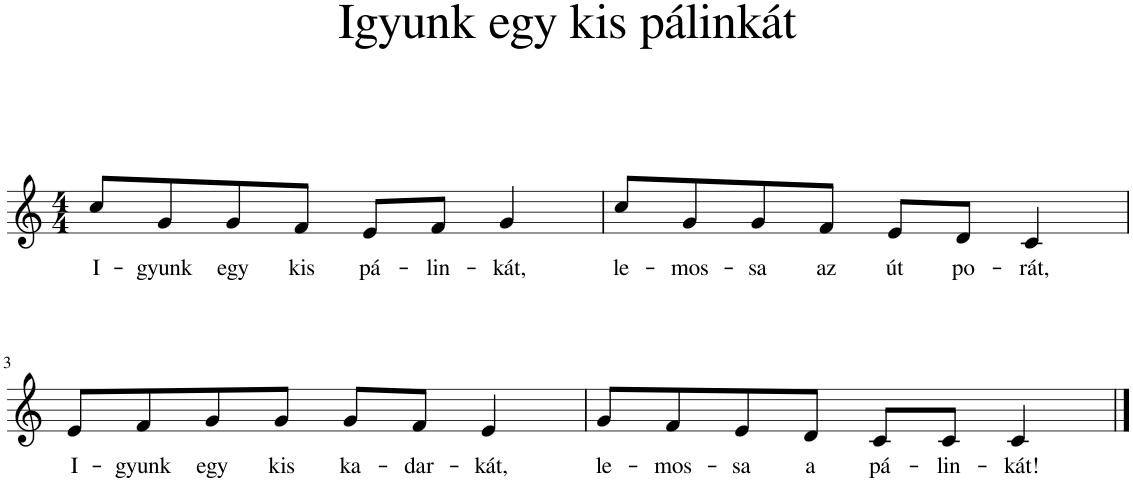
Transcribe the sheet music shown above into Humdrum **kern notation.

**kern	**text
*part1	*part1
*staff1	*staff1
*I"Piano	*
*I'Pno	*
*clefG2	*
*k[]	*
*M4/4	*
=1	=1
!	!LO:LY:b
8cc/L	I-
!	!LO:LY:b
8g/	-gyunk
!	!LO:LY:b
8g/	egy
!	!LO:LY:b
8f/J	kis
!	!LO:LY:b
8e/L	pá-
!	!LO:LY:b
8f/J	-lin-
!	!LO:LY:b
4g/	-kát,
=2	=2
!	!LO:LY:b
8cc/L	le-
!	!LO:LY:b
8g/	-mos-
!	!LO:LY:b
8g/	-sa
!	!LO:LY:b
8f/J	az
!	!LO:LY:b
8e/L	út
!	!LO:LY:b
8d/J	po-
!	!LO:LY:b
4c/	-rát,
!!LO:LB:g=z
=3	=3
!	!LO:LY:b
8e/L	I-
!	!LO:LY:b
8f/	-gyunk
!	!LO:LY:b
8g/	egy
!	!LO:LY:b
8g/J	kis
!	!LO:LY:b
8g/L	ka-
!	!LO:LY:b
8f/J	-dar-
!	!LO:LY:b
4e/	-kát,
=4	=4
!	!LO:LY:b
8g/L	le-
!	!LO:LY:b
8f/	-mos-
!	!LO:LY:b
8e/	-sa
!	!LO:LY:b
8d/J	a
!	!LO:LY:b
8c/L	pá-
!	!LO:LY:b
8c/J	-lin-
!	!LO:LY:b
4c/	-kát!
==	==
*-	*-
